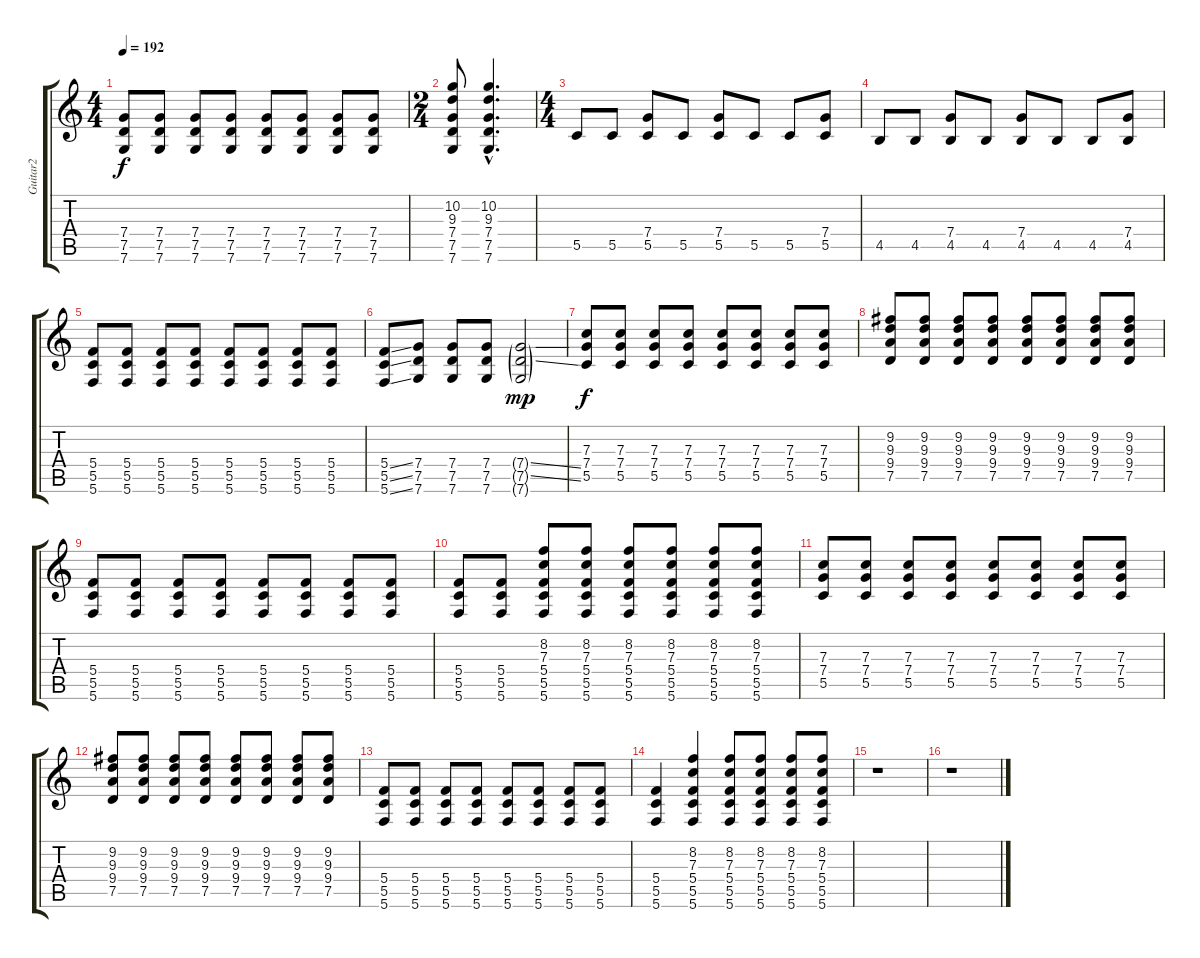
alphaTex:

\track ("Guitar2" "Guitar2") {instrument distortionguitar}
\staff {score tabs}
\tuning (D4 A3 F3 C3 G2 C2) {hide}
\ts (4 4)
\tempo 192
\clef g2
\ks c
(7.4 7.5 7.6).8{dy f} (7.4 7.5 7.6).8 (7.4 7.5 7.6).8 (7.4 7.5 7.6).8 (7.4 7.5 7.6).8 (7.4 7.5 7.6).8 (7.4 7.5 7.6).8 (7.4 7.5 7.6).8 |
\ts (2 4)
(10.2 9.3 7.4 7.5 7.6).8 (10.2{hac} 9.3{hac} 7.4{hac} 7.5{hac} 7.6{hac}).4{d} |
\ts (4 4)
5.5.8 5.5.8 (7.4 5.5).8 5.5.8 (7.4 5.5).8 5.5.8 5.5.8 (7.4 5.5).8 |
4.5.8 4.5.8 (7.4 4.5).8 4.5.8 (7.4 4.5).8 4.5.8 4.5.8 (7.4 4.5).8 |
(5.4 5.5 5.6).8 (5.4 5.5 5.6).8 (5.4 5.5 5.6).8 (5.4 5.5 5.6).8 (5.4 5.5 5.6).8 (5.4 5.5 5.6).8 (5.4 5.5 5.6).8 (5.4 5.5 5.6).8 |
(5.4{ss} 5.5{ss} 5.6{ss}).8 (7.4 7.5 7.6).8 (7.4 7.5 7.6).8 (7.4 7.5 7.6).8 (7.4{ss g} 7.5{ss g} 7.6{g}).2{dy mp} |
(7.3 7.4 5.5).8{dy f} (7.3 7.4 5.5).8 (7.3 7.4 5.5).8 (7.3 7.4 5.5).8 (7.3 7.4 5.5).8 (7.3 7.4 5.5).8 (7.3 7.4 5.5).8 (7.3 7.4 5.5).8 |
(9.2 9.3 9.4 7.5).8 (9.2 9.3 9.4 7.5).8 (9.2 9.3 9.4 7.5).8 (9.2 9.3 9.4 7.5).8 (9.2 9.3 9.4 7.5).8 (9.2 9.3 9.4 7.5).8 (9.2 9.3 9.4 7.5).8 (9.2 9.3 9.4 7.5).8 |
(5.4 5.5 5.6).8 (5.4 5.5 5.6).8 (5.4 5.5 5.6).8 (5.4 5.5 5.6).8 (5.4 5.5 5.6).8 (5.4 5.5 5.6).8 (5.4 5.5 5.6).8 (5.4 5.5 5.6).8 |
(5.4 5.5 5.6).8 (5.4 5.5 5.6).8 (8.2 7.3 5.4 5.5 5.6).8 (8.2 7.3 5.4 5.5 5.6).8 (8.2 7.3 5.4 5.5 5.6).8 (8.2 7.3 5.4 5.5 5.6).8 (8.2 7.3 5.4 5.5 5.6).8 (8.2 7.3 5.4 5.5 5.6).8 |
(7.3 7.4 5.5).8 (7.3 7.4 5.5).8 (7.3 7.4 5.5).8 (7.3 7.4 5.5).8 (7.3 7.4 5.5).8 (7.3 7.4 5.5).8 (7.3 7.4 5.5).8 (7.3 7.4 5.5).8 |
(9.2 9.3 9.4 7.5).8 (9.2 9.3 9.4 7.5).8 (9.2 9.3 9.4 7.5).8 (9.2 9.3 9.4 7.5).8 (9.2 9.3 9.4 7.5).8 (9.2 9.3 9.4 7.5).8 (9.2 9.3 9.4 7.5).8 (9.2 9.3 9.4 7.5).8 |
(5.4 5.5 5.6).8 (5.4 5.5 5.6).8 (5.4 5.5 5.6).8 (5.4 5.5 5.6).8 (5.4 5.5 5.6).8 (5.4 5.5 5.6).8 (5.4 5.5 5.6).8 (5.4 5.5 5.6).8 |
(5.4 5.5 5.6).4 (8.2 7.3 5.4 5.5 5.6).4 (8.2 7.3 5.4 5.5 5.6).8 (8.2 7.3 5.4 5.5 5.6).8 (8.2 7.3 5.4 5.5 5.6).8 (8.2 7.3 5.4 5.5 5.6).8 |
r.1 |
r.1
